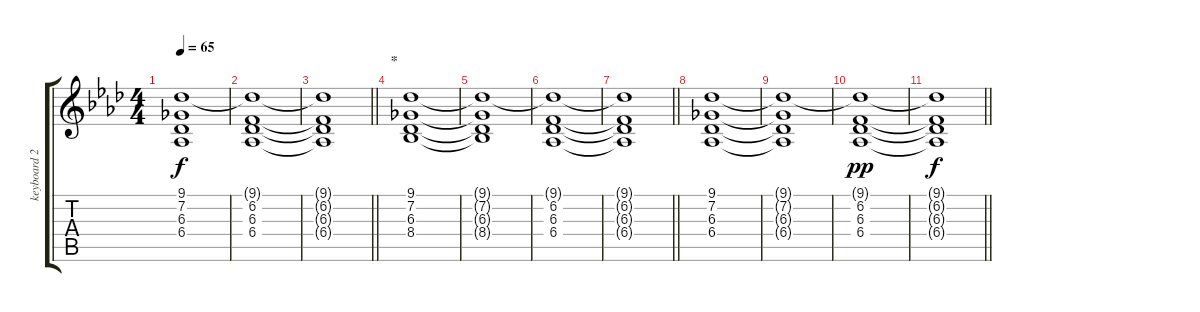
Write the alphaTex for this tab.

\track ("keyboard 2" "keyboard 2") {instrument stringensemble2}
\staff {score tabs}
\tuning (E4 B3 G3 D3 A2 E2) {hide}
\ts (4 4)
\tempo 65
\clef g2
\ks ab
(9.1{t} 7.2{t} 6.3{t} 6.4{t}).1{dy f} |
(9.1{t} 6.2 6.3 6.4).1 |
\barLineRight lightlight
(9.1{t} 6.2{t} 6.3{t} 6.4{t}).1 |
\section ("" "*")
(9.1 7.2 6.3 8.4).1 |
(9.1{t} 7.2{t} 6.3{t} 8.4{t}).1 |
(9.1{t} 6.2 6.3 6.4).1 |
\barLineRight lightlight
(9.1{t} 6.2{t} 6.3{t} 6.4{t}).1 |
(9.1 7.2 6.3 6.4).1 |
(9.1{t} 7.2{t} 6.3{t} 6.4{t}).1 |
(9.1{t} 6.2 6.3 6.4).1{dy pp} |
\barLineRight lightlight
(9.1{t} 6.2{t} 6.3{t} 6.4{t}).1{dy f}
